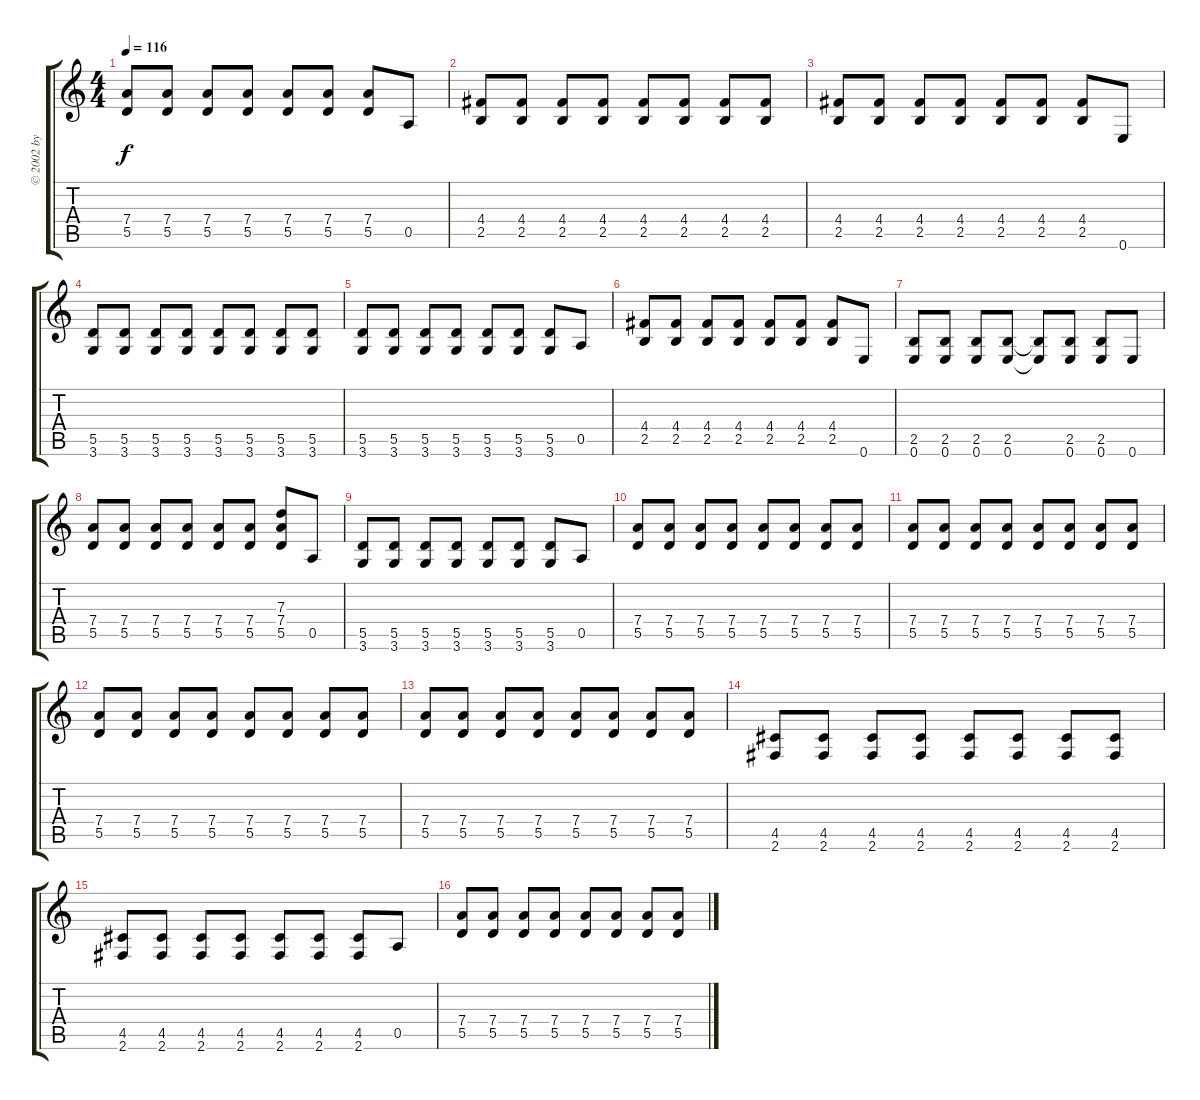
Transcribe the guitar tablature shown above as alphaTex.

\track ("© 2002 by John Taylor" "© 2002 by ") {instrument electricguitarmuted}
\staff {score tabs}
\tuning (E4 B3 G3 D3 A2 E2) {hide}
\ts (4 4)
\tempo 116
\clef g2
\ks c
(7.4 5.5).8{dy f} (7.4 5.5).8 (7.4 5.5).8 (7.4 5.5).8 (7.4 5.5).8 (7.4 5.5).8 (7.4 5.5).8 0.5.8 |
(4.4 2.5).8 (4.4 2.5).8 (4.4 2.5).8 (4.4 2.5).8 (4.4 2.5).8 (4.4 2.5).8 (4.4 2.5).8 (4.4 2.5).8 |
(4.4 2.5).8 (4.4 2.5).8 (4.4 2.5).8 (4.4 2.5).8 (4.4 2.5).8 (4.4 2.5).8 (4.4 2.5).8 0.6.8 |
(5.5 3.6).8 (5.5 3.6).8 (5.5 3.6).8 (5.5 3.6).8 (5.5 3.6).8 (5.5 3.6).8 (5.5 3.6).8 (5.5 3.6).8 |
(5.5 3.6).8 (5.5 3.6).8 (5.5 3.6).8 (5.5 3.6).8 (5.5 3.6).8 (5.5 3.6).8 (5.5 3.6).8 0.5.8 |
(4.4 2.5).8 (4.4 2.5).8 (4.4 2.5).8 (4.4 2.5).8 (4.4 2.5).8 (4.4 2.5).8 (4.4 2.5).8 0.6.8 |
(2.5 0.6).8 (2.5 0.6).8 (2.5 0.6).8 (2.5 0.6).8 (2.5{t} 0.6{t}).8 (2.5 0.6).8 (2.5 0.6).8 0.6.8 |
(7.4 5.5).8 (7.4 5.5).8 (7.4 5.5).8 (7.4 5.5).8 (7.4 5.5).8 (7.4 5.5).8 (7.3 7.4 5.5).8 0.5.8 |
(5.5 3.6).8 (5.5 3.6).8 (5.5 3.6).8 (5.5 3.6).8 (5.5 3.6).8 (5.5 3.6).8 (5.5 3.6).8 0.5.8 |
(7.4 5.5).8 (7.4 5.5).8 (7.4 5.5).8 (7.4 5.5).8 (7.4 5.5).8 (7.4 5.5).8 (7.4 5.5).8 (7.4 5.5).8 |
(7.4 5.5).8 (7.4 5.5).8 (7.4 5.5).8 (7.4 5.5).8 (7.4 5.5).8 (7.4 5.5).8 (7.4 5.5).8 (7.4 5.5).8 |
(7.4 5.5).8 (7.4 5.5).8 (7.4 5.5).8 (7.4 5.5).8 (7.4 5.5).8 (7.4 5.5).8 (7.4 5.5).8 (7.4 5.5).8 |
(7.4 5.5).8 (7.4 5.5).8 (7.4 5.5).8 (7.4 5.5).8 (7.4 5.5).8 (7.4 5.5).8 (7.4 5.5).8 (7.4 5.5).8 |
(4.5 2.6).8 (4.5 2.6).8 (4.5 2.6).8 (4.5 2.6).8 (4.5 2.6).8 (4.5 2.6).8 (4.5 2.6).8 (4.5 2.6).8 |
(4.5 2.6).8 (4.5 2.6).8 (4.5 2.6).8 (4.5 2.6).8 (4.5 2.6).8 (4.5 2.6).8 (4.5 2.6).8 0.5.8 |
(7.4 5.5).8 (7.4 5.5).8 (7.4 5.5).8 (7.4 5.5).8 (7.4 5.5).8 (7.4 5.5).8 (7.4 5.5).8 (7.4 5.5).8
